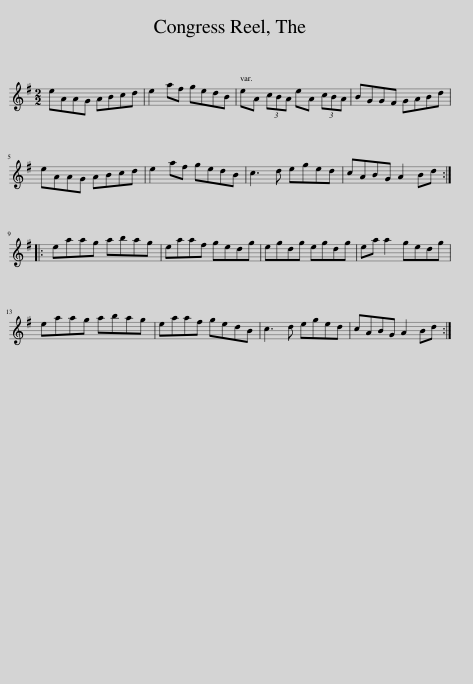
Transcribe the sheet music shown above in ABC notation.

X:1
L:1/8
M:2/2
I:linebreak $
K:G
V:1 treble
V:1
 eAAG ABcd | e2 af gedB | eA (3cBA eA (3cBA | BGGF GABd |$ eAAG ABcd | %5
 e2 af gedB | c3 d eged | cABG A2 Bd ::$ eaag abag | eaaf gedg | %10
 egdg egdg | ea a2 gedg |$ eaag abag | eaaf gedB | c3 d eged | %15
 cABG A2 Bd :| %16
